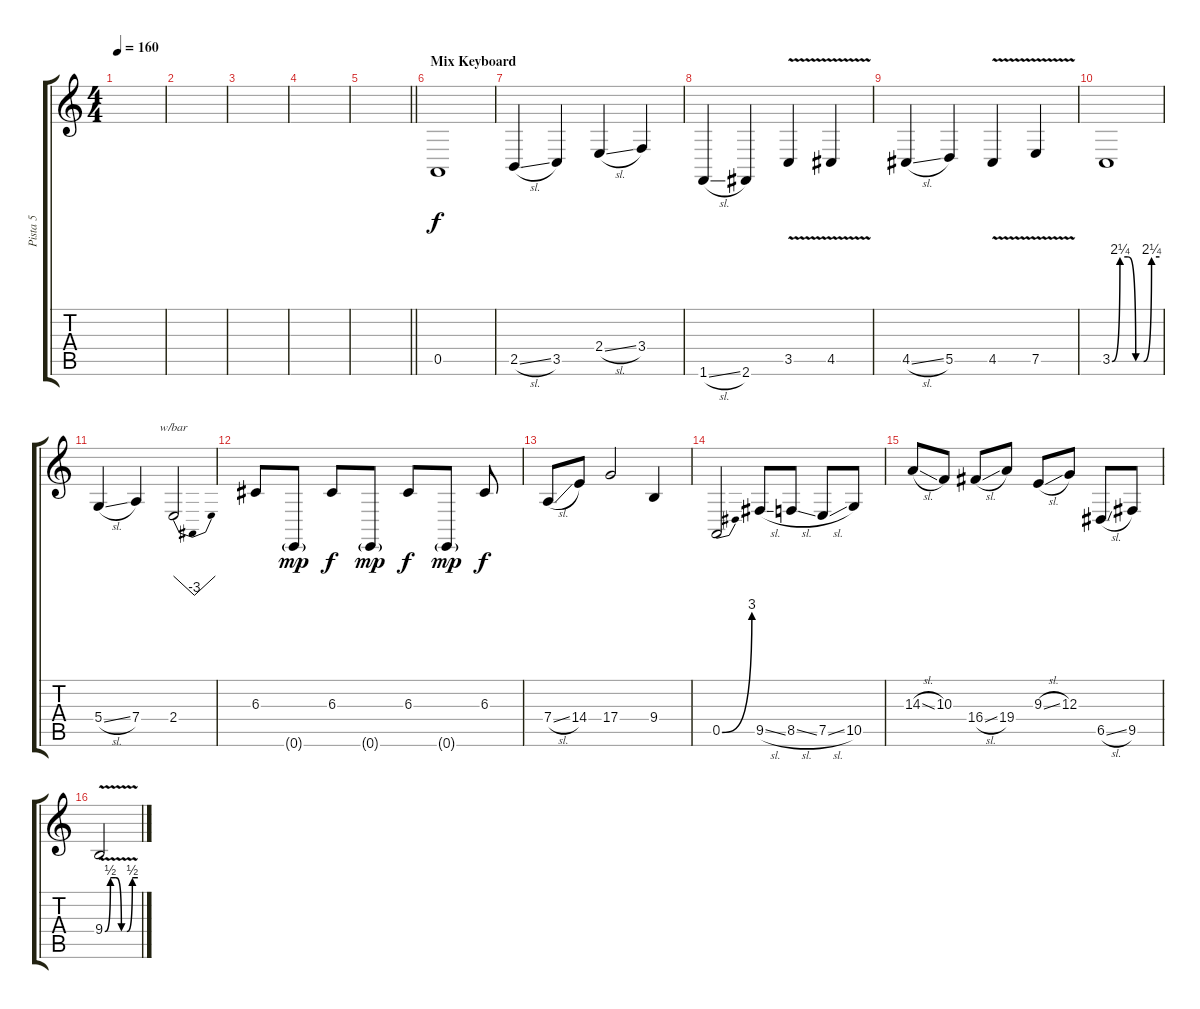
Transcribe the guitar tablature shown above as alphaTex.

\track ("Pista 5" "Pista 5") {instrument fx7echoes}
\staff {score tabs}
\tuning (E4 B3 G3 D3 A2 E2) {hide}
\ts (4 4)
\tempo 160
\clef g2
\ks c
|
|
|
|
\barLineRight lightlight
|
\section ("" "Mix Keyboard")
0.5.1 |
2.5{sl}.4 3.5.4 2.4{sl}.4 3.4.4 |
1.6{sl}.4 2.6.4 3.5{v}.4 4.5{v}.4 |
4.5{sl}.4 5.5.4 4.5{v}.4 7.5{v}.4 |
3.5{be (custom 0 0 10 9 20 9 30 0 40 0 50 9 60 9)}.1 |
5.4{sl}.4 7.4.4 2.4.2{tbe (dip default 0 0 30 -12 60 0)} |
6.3.8 0.6{g}.8{dy mp} 6.3.8{dy f} 0.6{g}.8{dy mp} 6.3.8{dy f} 0.6{g}.8{dy mp} 6.3.8{dy f} |
7.4{sl}.8 14.4.8 17.4.2 9.4.4 |
0.5{be (bend 0 0 60 12)}.2 9.5{sl}.8 8.5{sl}.8 7.5{sl}.8 10.5.8 |
14.3{sl}.8 10.3.8 16.4{sl}.8 19.4.8 9.3{sl}.8 12.3.8 6.5{sl}.8 9.5.8 |
9.4{be (custom 0 0 10 2 20 2 30 0 40 0 50 2 60 2) v}.2
